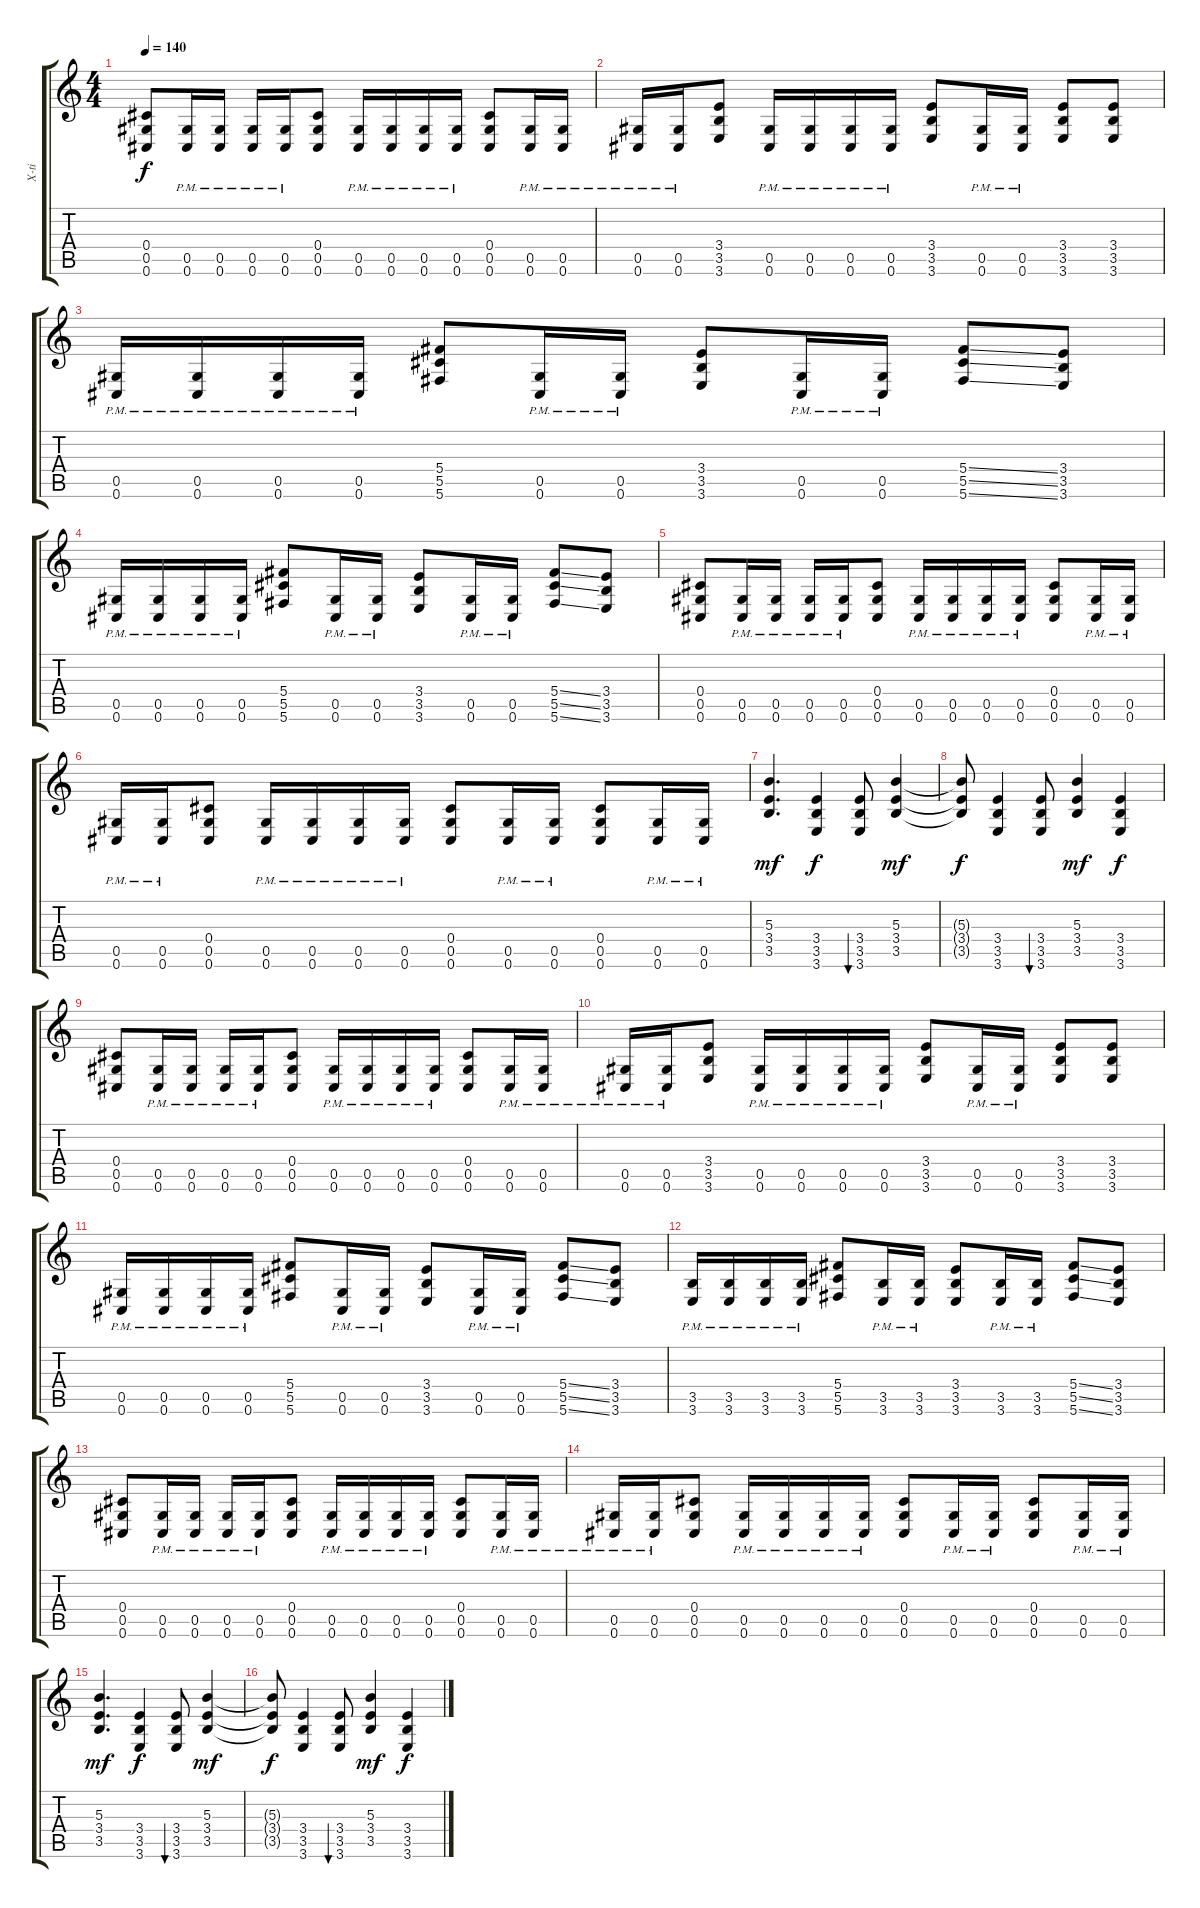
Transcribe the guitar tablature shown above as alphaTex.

\track ("X-ti" "X-ti") {instrument overdrivenguitar}
\staff {score tabs}
\tuning (Eb4 Bb3 Gb3 Db3 Ab2 Db2) {hide}
\ts (4 4)
\tempo 140
\clef g2
\ks c
(0.4 0.5 0.6).8{dy f} (0.5{pm} 0.6{pm}).16 (0.5{pm} 0.6{pm}).16 (0.5{pm} 0.6{pm}).16 (0.5{pm} 0.6{pm}).16 (0.4 0.5 0.6).8 (0.5{pm} 0.6{pm}).16 (0.5{pm} 0.6{pm}).16 (0.5{pm} 0.6{pm}).16 (0.5{pm} 0.6{pm}).16 (0.4 0.5 0.6).8 (0.5{pm} 0.6{pm}).16 (0.5{pm} 0.6{pm}).16 |
(0.5{pm} 0.6{pm}).16 (0.5{pm} 0.6{pm}).16 (3.4 3.5 3.6).8 (0.5{pm} 0.6{pm}).16 (0.5{pm} 0.6{pm}).16 (0.5{pm} 0.6{pm}).16 (0.5{pm} 0.6{pm}).16 (3.4 3.5 3.6).8 (0.5{pm} 0.6{pm}).16 (0.5{pm} 0.6{pm}).16 (3.4 3.5 3.6).8 (3.4 3.5 3.6).8 |
(0.5{pm} 0.6{pm}).16 (0.5{pm} 0.6{pm}).16 (0.5{pm} 0.6{pm}).16 (0.5{pm} 0.6{pm}).16 (5.4 5.5 5.6).8 (0.5{pm} 0.6{pm}).16 (0.5{pm} 0.6{pm}).16 (3.4 3.5 3.6).8 (0.5{pm} 0.6{pm}).16 (0.5{pm} 0.6{pm}).16 (5.4{ss} 5.5{ss} 5.6{ss}).8 (3.4 3.5 3.6).8 |
(0.5{pm} 0.6{pm}).16 (0.5{pm} 0.6{pm}).16 (0.5{pm} 0.6{pm}).16 (0.5{pm} 0.6{pm}).16 (5.4 5.5 5.6).8 (0.5{pm} 0.6{pm}).16 (0.5{pm} 0.6{pm}).16 (3.4 3.5 3.6).8 (0.5{pm} 0.6{pm}).16 (0.5{pm} 0.6{pm}).16 (5.4{ss} 5.5{ss} 5.6{ss}).8 (3.4 3.5 3.6).8 |
(0.4 0.5 0.6).8 (0.5{pm} 0.6{pm}).16 (0.5{pm} 0.6{pm}).16 (0.5{pm} 0.6{pm}).16 (0.5{pm} 0.6{pm}).16 (0.4 0.5 0.6).8 (0.5{pm} 0.6{pm}).16 (0.5{pm} 0.6{pm}).16 (0.5{pm} 0.6{pm}).16 (0.5{pm} 0.6{pm}).16 (0.4 0.5 0.6).8 (0.5{pm} 0.6{pm}).16 (0.5{pm} 0.6{pm}).16 |
(0.5{pm} 0.6{pm}).16 (0.5{pm} 0.6{pm}).16 (0.4 0.5 0.6).8 (0.5{pm} 0.6{pm}).16 (0.5{pm} 0.6{pm}).16 (0.5{pm} 0.6{pm}).16 (0.5{pm} 0.6{pm}).16 (0.4 0.5 0.6).8 (0.5{pm} 0.6{pm}).16 (0.5{pm} 0.6{pm}).16 (0.4 0.5 0.6).8 (0.5{pm} 0.6{pm}).16 (0.5{pm} 0.6{pm}).16 |
(5.3 3.4 3.5).4{d dy mf} (3.4 3.5 3.6).4{dy f} (3.4 3.5 3.6).8{bu 30} (5.3 3.4 3.5).4{dy mf} |
(5.3{t} 3.4{t} 3.5{t}).8{dy f} (3.4 3.5 3.6).4 (3.4 3.5 3.6).8{bu 30} (5.3 3.4 3.5).4{dy mf} (3.4 3.5 3.6).4{dy f} |
(0.4 0.5 0.6).8 (0.5{pm} 0.6{pm}).16 (0.5{pm} 0.6{pm}).16 (0.5{pm} 0.6{pm}).16 (0.5{pm} 0.6{pm}).16 (0.4 0.5 0.6).8 (0.5{pm} 0.6{pm}).16 (0.5{pm} 0.6{pm}).16 (0.5{pm} 0.6{pm}).16 (0.5{pm} 0.6{pm}).16 (0.4 0.5 0.6).8 (0.5{pm} 0.6{pm}).16 (0.5{pm} 0.6{pm}).16 |
(0.5{pm} 0.6{pm}).16 (0.5{pm} 0.6{pm}).16 (3.4 3.5 3.6).8 (0.5{pm} 0.6{pm}).16 (0.5{pm} 0.6{pm}).16 (0.5{pm} 0.6{pm}).16 (0.5{pm} 0.6{pm}).16 (3.4 3.5 3.6).8 (0.5{pm} 0.6{pm}).16 (0.5{pm} 0.6{pm}).16 (3.4 3.5 3.6).8 (3.4 3.5 3.6).8 |
(0.5{pm} 0.6{pm}).16 (0.5{pm} 0.6{pm}).16 (0.5{pm} 0.6{pm}).16 (0.5{pm} 0.6{pm}).16 (5.4 5.5 5.6).8 (0.5{pm} 0.6{pm}).16 (0.5{pm} 0.6{pm}).16 (3.4 3.5 3.6).8 (0.5{pm} 0.6{pm}).16 (0.5{pm} 0.6{pm}).16 (5.4{ss} 5.5{ss} 5.6{ss}).8 (3.4 3.5 3.6).8 |
(3.5{pm} 3.6{pm}).16 (3.5{pm} 3.6{pm}).16 (3.5{pm} 3.6{pm}).16 (3.5{pm} 3.6{pm}).16 (5.4 5.5 5.6).8 (3.5{pm} 3.6{pm}).16 (3.5{pm} 3.6{pm}).16 (3.4 3.5 3.6).8 (3.5{pm} 3.6{pm}).16 (3.5{pm} 3.6{pm}).16 (5.4{ss} 5.5{ss} 5.6{ss}).8 (3.4 3.5 3.6).8 |
(0.4 0.5 0.6).8 (0.5{pm} 0.6{pm}).16 (0.5{pm} 0.6{pm}).16 (0.5{pm} 0.6{pm}).16 (0.5{pm} 0.6{pm}).16 (0.4 0.5 0.6).8 (0.5{pm} 0.6{pm}).16 (0.5{pm} 0.6{pm}).16 (0.5{pm} 0.6{pm}).16 (0.5{pm} 0.6{pm}).16 (0.4 0.5 0.6).8 (0.5{pm} 0.6{pm}).16 (0.5{pm} 0.6{pm}).16 |
(0.5{pm} 0.6{pm}).16 (0.5{pm} 0.6{pm}).16 (0.4 0.5 0.6).8 (0.5{pm} 0.6{pm}).16 (0.5{pm} 0.6{pm}).16 (0.5{pm} 0.6{pm}).16 (0.5{pm} 0.6{pm}).16 (0.4 0.5 0.6).8 (0.5{pm} 0.6{pm}).16 (0.5{pm} 0.6{pm}).16 (0.4 0.5 0.6).8 (0.5{pm} 0.6{pm}).16 (0.5{pm} 0.6{pm}).16 |
(5.3 3.4 3.5).4{d dy mf} (3.4 3.5 3.6).4{dy f} (3.4 3.5 3.6).8{bu 30} (5.3 3.4 3.5).4{dy mf} |
(5.3{t} 3.4{t} 3.5{t}).8{dy f} (3.4 3.5 3.6).4 (3.4 3.5 3.6).8{bu 30} (5.3 3.4 3.5).4{dy mf} (3.4 3.5 3.6).4{dy f}
